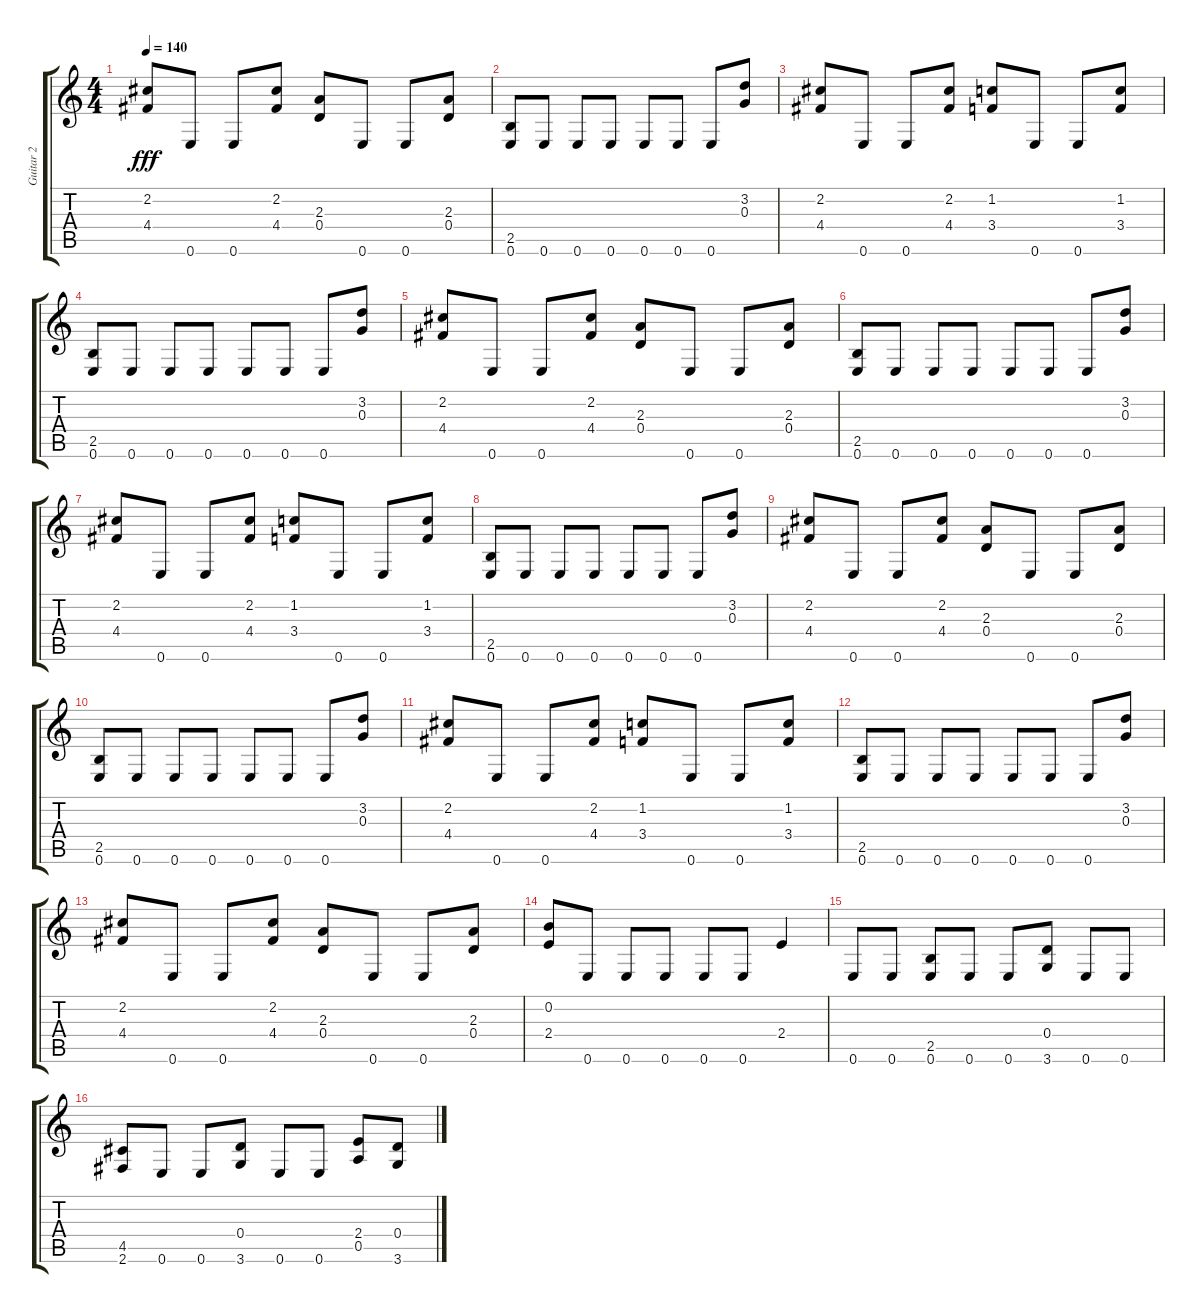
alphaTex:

\track ("Guitar 2" "Guitar 2") {instrument electricguitarclean}
\staff {score tabs}
\tuning (E4 B3 G3 D3 A2 E2) {hide}
\ts (4 4)
\tempo 140
\clef g2
\ks c
(2.2 4.4).8{dy fff} 0.6.8 0.6.8 (2.2 4.4).8 (2.3 0.4).8 0.6.8 0.6.8 (2.3 0.4).8 |
(2.5 0.6).8 0.6.8 0.6.8 0.6.8 0.6.8 0.6.8 0.6.8 (3.2 0.3).8 |
(2.2 4.4).8 0.6.8 0.6.8 (2.2 4.4).8 (1.2 3.4).8 0.6.8 0.6.8 (1.2 3.4).8 |
(2.5 0.6).8 0.6.8 0.6.8 0.6.8 0.6.8 0.6.8 0.6.8 (3.2 0.3).8 |
(2.2 4.4).8 0.6.8 0.6.8 (2.2 4.4).8 (2.3 0.4).8 0.6.8 0.6.8 (2.3 0.4).8 |
(2.5 0.6).8 0.6.8 0.6.8 0.6.8 0.6.8 0.6.8 0.6.8 (3.2 0.3).8 |
(2.2 4.4).8 0.6.8 0.6.8 (2.2 4.4).8 (1.2 3.4).8 0.6.8 0.6.8 (1.2 3.4).8 |
(2.5 0.6).8 0.6.8 0.6.8 0.6.8 0.6.8 0.6.8 0.6.8 (3.2 0.3).8 |
(2.2 4.4).8 0.6.8 0.6.8 (2.2 4.4).8 (2.3 0.4).8 0.6.8 0.6.8 (2.3 0.4).8 |
(2.5 0.6).8 0.6.8 0.6.8 0.6.8 0.6.8 0.6.8 0.6.8 (3.2 0.3).8 |
(2.2 4.4).8 0.6.8 0.6.8 (2.2 4.4).8 (1.2 3.4).8 0.6.8 0.6.8 (1.2 3.4).8 |
(2.5 0.6).8 0.6.8 0.6.8 0.6.8 0.6.8 0.6.8 0.6.8 (3.2 0.3).8 |
(2.2 4.4).8 0.6.8 0.6.8 (2.2 4.4).8 (2.3 0.4).8 0.6.8 0.6.8 (2.3 0.4).8 |
(0.2 2.4).8 0.6.8 0.6.8 0.6.8 0.6.8 0.6.8 2.4.4 |
0.6.8 0.6.8 (2.5 0.6).8 0.6.8 0.6.8 (0.4 3.6).8 0.6.8 0.6.8 |
(4.5 2.6).8 0.6.8 0.6.8 (0.4 3.6).8 0.6.8 0.6.8 (2.4 0.5).8 (0.4 3.6).8
